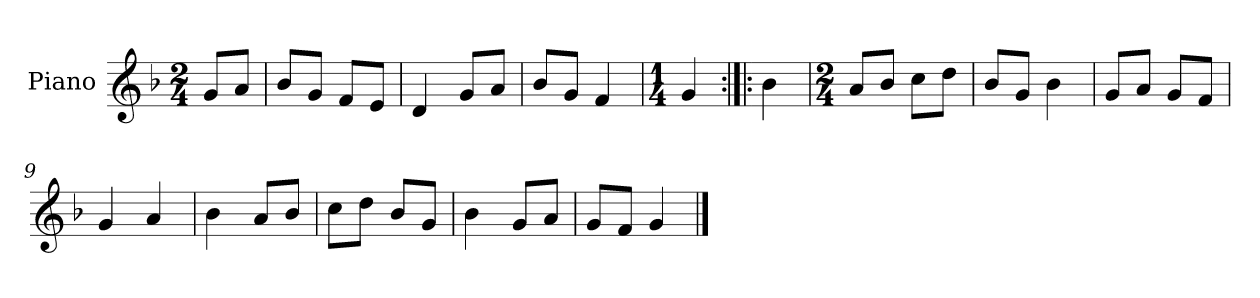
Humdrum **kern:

**kern
*part1
*staff1
*I"Piano
*I'Pno.
*clefG2
*k[b-]
*M2/4
=
8g/L
8a/J
=1
8b-/L
8g/J
8f/L
8e/J
=2
4d/
8g/L
8a/J
=3
8b-/L
8g/J
4f/
=4
*M1/4
4g/
=5:|!|:
4b-\
=6
*M2/4
8a/L
8b-/J
8cc\L
8dd\J
=7
8b-/L
8g/J
4b-\
=8
8g/L
8a/J
8g/L
8f/J
=9
4g/
4a/
=10
4b-\
8a/L
8b-/J
!!LO:LB:g=z
=11
8cc\L
8dd\J
8b-/L
8g/J
=12
4b-\
8g/L
8a/J
=13
8g/L
8f/J
4g/
==
*-
